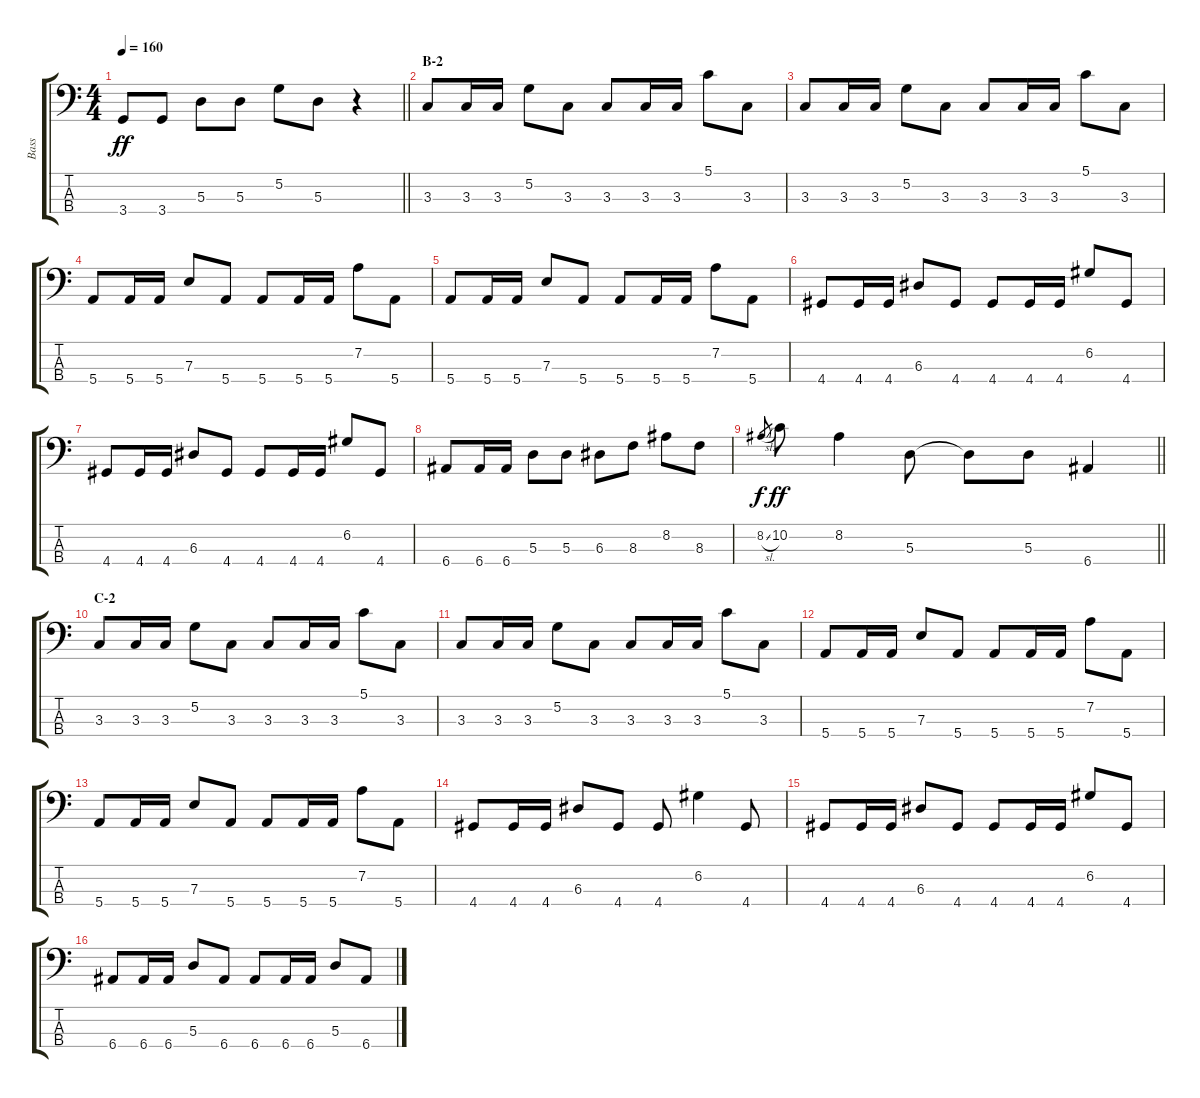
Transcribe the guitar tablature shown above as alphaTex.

\track ("Bass" "Bass") {instrument electricbasspick}
\staff {score tabs}
\tuning (G2 D2 A1 E1) {hide}
\ts (4 4)
\tempo 160
\clef f4
\barLineRight lightlight
\ks c
3.4.8{dy ff} 3.4.8 5.3.8 5.3.8 5.2.8 5.3.8 r.4 |
\section ("" "B-2")
3.3.8 3.3.16 3.3.16 5.2.8 3.3.8 3.3.8 3.3.16 3.3.16 5.1.8 3.3.8 |
3.3.8 3.3.16 3.3.16 5.2.8 3.3.8 3.3.8 3.3.16 3.3.16 5.1.8 3.3.8 |
5.4.8 5.4.16 5.4.16 7.3.8 5.4.8 5.4.8 5.4.16 5.4.16 7.2.8 5.4.8 |
5.4.8 5.4.16 5.4.16 7.3.8 5.4.8 5.4.8 5.4.16 5.4.16 7.2.8 5.4.8 |
4.4.8 4.4.16 4.4.16 6.3.8 4.4.8 4.4.8 4.4.16 4.4.16 6.2.8 4.4.8 |
4.4.8 4.4.16 4.4.16 6.3.8 4.4.8 4.4.8 4.4.16 4.4.16 6.2.8 4.4.8 |
6.4.8 6.4.16 6.4.16 5.3.8 5.3.8 6.3.8 8.3.8 8.2.8 8.3.8 |
\barLineRight lightlight
8.2{sl}.8{gr dy f} 10.2.8{dy ff} 8.2.4 5.3.8 5.3{t}.8 5.3.8 6.4.4 |
\section ("" "C-2")
3.3.8 3.3.16 3.3.16 5.2.8 3.3.8 3.3.8 3.3.16 3.3.16 5.1.8 3.3.8 |
3.3.8 3.3.16 3.3.16 5.2.8 3.3.8 3.3.8 3.3.16 3.3.16 5.1.8 3.3.8 |
5.4.8 5.4.16 5.4.16 7.3.8 5.4.8 5.4.8 5.4.16 5.4.16 7.2.8 5.4.8 |
5.4.8 5.4.16 5.4.16 7.3.8 5.4.8 5.4.8 5.4.16 5.4.16 7.2.8 5.4.8 |
4.4.8 4.4.16 4.4.16 6.3.8 4.4.8 4.4.8 6.2.4 4.4.8 |
4.4.8 4.4.16 4.4.16 6.3.8 4.4.8 4.4.8 4.4.16 4.4.16 6.2.8 4.4.8 |
6.4.8 6.4.16 6.4.16 5.3.8 6.4.8 6.4.8 6.4.16 6.4.16 5.3.8 6.4.8
